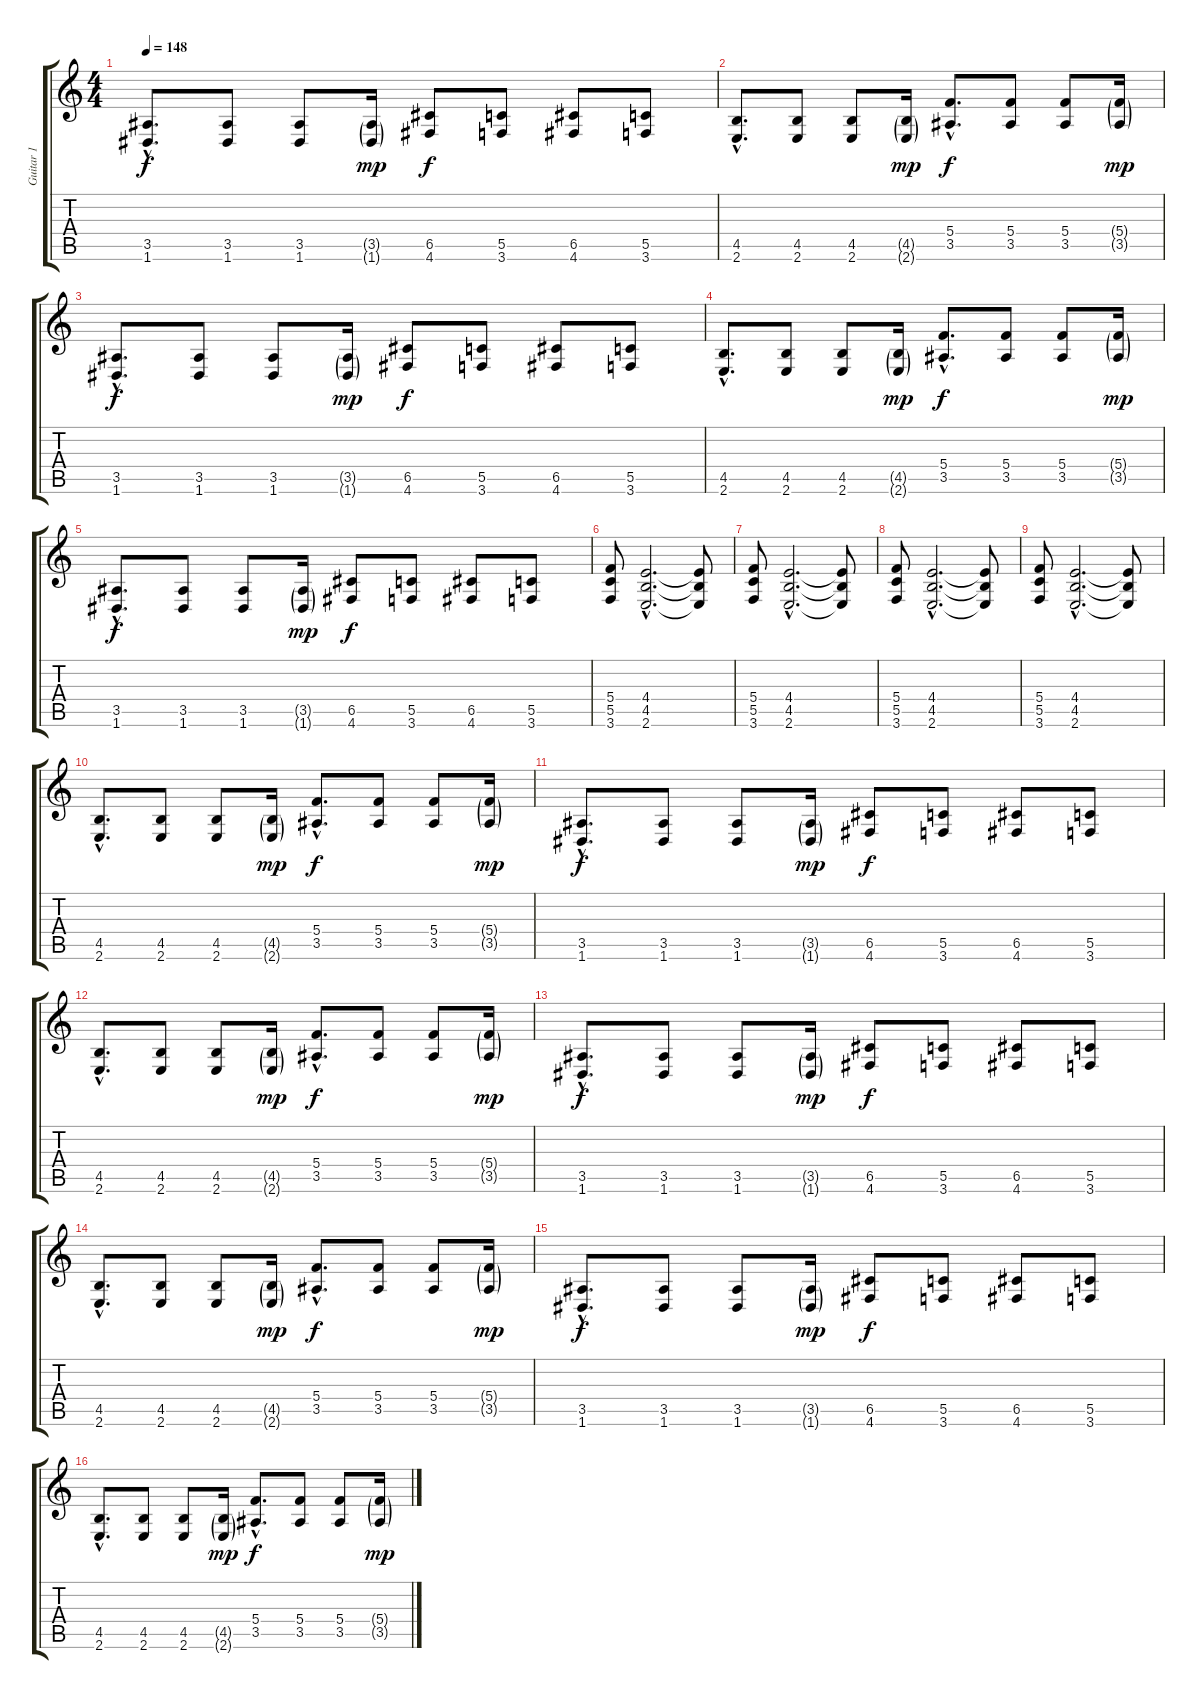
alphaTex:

\track ("Guitar 1" "Guitar 1") {instrument overdrivenguitar}
\staff {score tabs}
\tuning (D4 A3 F3 C3 G2 D2) {hide}
\ts (4 4)
\tempo 148
\clef g2
\ks c
(3.5{hac} 1.6{hac}).8{d dy f} (3.5 1.6).8 (3.5 1.6).8 (3.5{g} 1.6{g}).16{dy mp} (6.5 4.6).8{dy f} (5.5 3.6).8 (6.5 4.6).8 (5.5 3.6).8 |
(4.5{hac} 2.6{hac}).8{d} (4.5 2.6).8 (4.5 2.6).8 (4.5{g} 2.6{g}).16{dy mp} (5.4{hac} 3.5{hac}).8{d dy f} (5.4 3.5).8 (5.4 3.5).8 (5.4{g} 3.5{g}).16{dy mp} |
(3.5{hac} 1.6{hac}).8{d dy f} (3.5 1.6).8 (3.5 1.6).8 (3.5{g} 1.6{g}).16{dy mp} (6.5 4.6).8{dy f} (5.5 3.6).8 (6.5 4.6).8 (5.5 3.6).8 |
(4.5{hac} 2.6{hac}).8{d} (4.5 2.6).8 (4.5 2.6).8 (4.5{g} 2.6{g}).16{dy mp} (5.4{hac} 3.5{hac}).8{d dy f} (5.4 3.5).8 (5.4 3.5).8 (5.4{g} 3.5{g}).16{dy mp} |
(3.5{hac} 1.6{hac}).8{d dy f} (3.5 1.6).8 (3.5 1.6).8 (3.5{g} 1.6{g}).16{dy mp} (6.5 4.6).8{dy f} (5.5 3.6).8 (6.5 4.6).8 (5.5 3.6).8 |
(5.4 5.5 3.6).8 (4.4{hac} 4.5{hac} 2.6{hac}).2{d} (4.4{t} 4.5{t} 2.6{t}).8 |
(5.4 5.5 3.6).8 (4.4{hac} 4.5{hac} 2.6{hac}).2{d} (4.4{t} 4.5{t} 2.6{t}).8 |
(5.4 5.5 3.6).8 (4.4{hac} 4.5{hac} 2.6{hac}).2{d} (4.4{t} 4.5{t} 2.6{t}).8 |
(5.4 5.5 3.6).8 (4.4{hac} 4.5{hac} 2.6{hac}).2{d} (4.4{t} 4.5{t} 2.6{t}).8 |
(4.5{hac} 2.6{hac}).8{d} (4.5 2.6).8 (4.5 2.6).8 (4.5{g} 2.6{g}).16{dy mp} (5.4{hac} 3.5{hac}).8{d dy f} (5.4 3.5).8 (5.4 3.5).8 (5.4{g} 3.5{g}).16{dy mp} |
(3.5{hac} 1.6{hac}).8{d dy f} (3.5 1.6).8 (3.5 1.6).8 (3.5{g} 1.6{g}).16{dy mp} (6.5 4.6).8{dy f} (5.5 3.6).8 (6.5 4.6).8 (5.5 3.6).8 |
(4.5{hac} 2.6{hac}).8{d} (4.5 2.6).8 (4.5 2.6).8 (4.5{g} 2.6{g}).16{dy mp} (5.4{hac} 3.5{hac}).8{d dy f} (5.4 3.5).8 (5.4 3.5).8 (5.4{g} 3.5{g}).16{dy mp} |
(3.5{hac} 1.6{hac}).8{d dy f} (3.5 1.6).8 (3.5 1.6).8 (3.5{g} 1.6{g}).16{dy mp} (6.5 4.6).8{dy f} (5.5 3.6).8 (6.5 4.6).8 (5.5 3.6).8 |
(4.5{hac} 2.6{hac}).8{d} (4.5 2.6).8 (4.5 2.6).8 (4.5{g} 2.6{g}).16{dy mp} (5.4{hac} 3.5{hac}).8{d dy f} (5.4 3.5).8 (5.4 3.5).8 (5.4{g} 3.5{g}).16{dy mp} |
(3.5{hac} 1.6{hac}).8{d dy f} (3.5 1.6).8 (3.5 1.6).8 (3.5{g} 1.6{g}).16{dy mp} (6.5 4.6).8{dy f} (5.5 3.6).8 (6.5 4.6).8 (5.5 3.6).8 |
(4.5{hac} 2.6{hac}).8{d} (4.5 2.6).8 (4.5 2.6).8 (4.5{g} 2.6{g}).16{dy mp} (5.4{hac} 3.5{hac}).8{d dy f} (5.4 3.5).8 (5.4 3.5).8 (5.4{g} 3.5{g}).16{dy mp}
